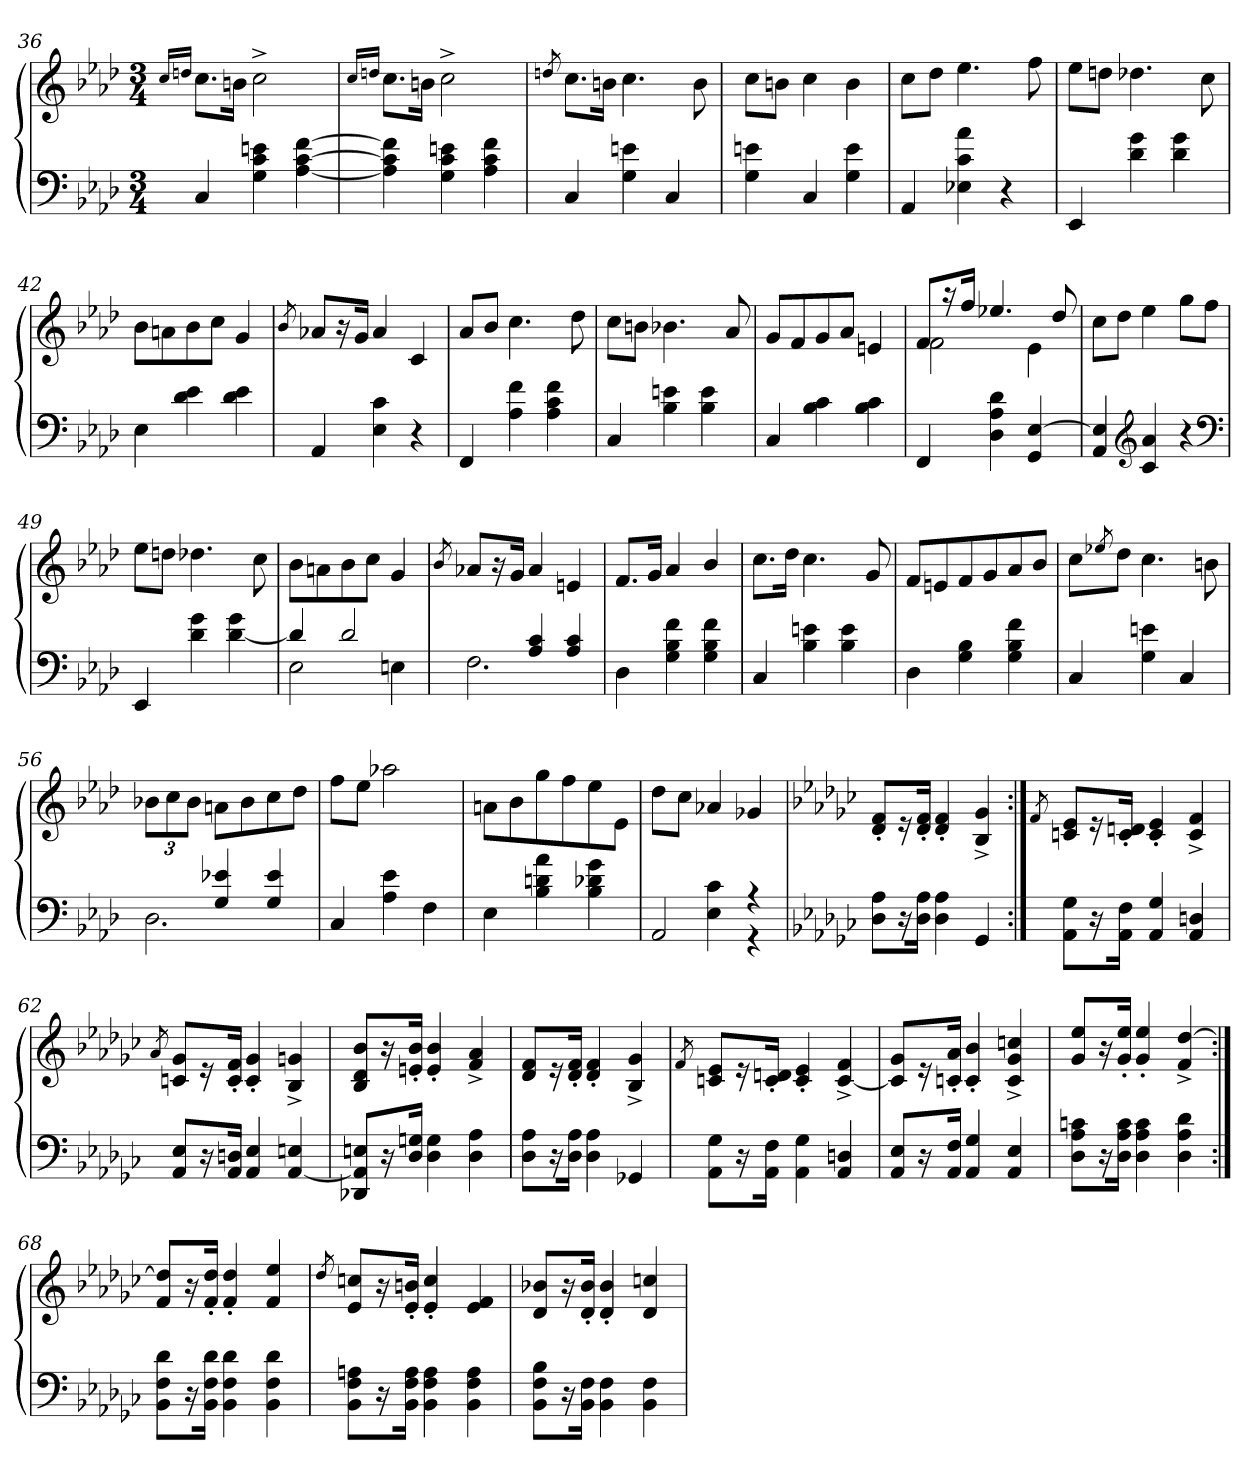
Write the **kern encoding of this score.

**kern	**kern
*part2	*part1
*staff2	*staff1
*clefF4	*clefG2
*k[b-e-a-d-]	*k[b-e-a-d-]
*A-:	*A-:
*M3/4	*M3/4
=36	=36
.	16qcc/LL
.	16qddn/JJ
4C	8.ccL
.	16bnJk
4en 4c 4G	2cc^>
[4f [4c [4A-	.
=37	=37
.	16qcc/LL
.	16qddn/JJ
4f] 4c] 4A-]	8.ccL
.	16bnJk
4en 4c 4G	2cc^>
4f 4c 4A-	.
=38	=38
.	8qddn/
4C	8.ccL
.	16bnJk
4en 4G	4.cc
4C	.
.	8b
=39	=39
4en 4G	8ccL
.	8bnJ
4C	4cc
4e 4G	4b
=40	=40
4AA-	8ccL
.	8dd-J
4a- 4c 4E-X	4.ee-
4r	.
.	8ff
=41	=41
4EE-	8ee-L
.	8ddnJ
4g 4d-	4.dd-X
4g 4d-	.
.	8cc
=42	=42
4E-	8b-L
.	8an
4e- 4d-	8b-
.	8ccJ
4e- 4d-	4g
=43	=43
.	8qb-/
4AA-	8a-XL
.	16r
.	16gJk
4c 4E-	4a-
4r	4c
=44	=44
4FF	8a-L
.	8b-J
4f 4A-	4.cc
4f 4c 4A-	.
.	8dd-
=45	=45
4C	8ccL
.	8bnJ
4en 4B-	4.b-X
4e 4B-	.
.	8a-
=46	=46
4C	8gL
.	8f
4c 4B-	8g
.	8a-J
4c 4B-	4en
=47	=47
*	*^
4FF	8fL	2f
.	16r	.
.	16ffJk	.
4d- 4A- 4D-	4.ee-X	.
[4E- 4GG	.	4e-
.	8dd-	.
*	*v	*v
=48	=48
4E-] 4AA-	8ccL
.	8dd-J
*clefG2	*
4a- 4c	4ee-
4r	8ggL
.	8ffJ
*clefF4	*
=49	=49
4EE-	8ee-L
.	8ddnJ
4g 4d-	4.dd-X
4g [4d-	.
.	8cc
=50	=50
*^	*
4d-]	2E-	8b-L
.	.	8an
2d-	.	8b-
.	.	8ccJ
.	4En	4g
=51	=51	=51
.	.	8qb-/
4ryy	2.F	8a-XL
.	.	16r
.	.	16gJk
4c 4A-	.	4a-
4c 4A-	.	4en
*v	*v	*
=52	=52
4D-	8.fL
.	16gJk
4f 4B- 4G	4a-
4f 4B- 4G	4b-/
=53	=53
4C	8.ccL
.	16dd-Jk
4en 4B-	4.cc
4e 4B-	.
.	8g
=54	=54
4D-	8fL
.	8en
4B- 4G	8f
.	8g
4f 4B- 4G	8a-
.	8b-J
=55	=55
4C	8ccL
.	8qee-X/
.	8dd-J
4en 4G	4.cc
4C	.
.	8bn
=56	=56
*^	*
4ryy	2.D-	12b-XL
.	.	12cc
.	.	12b-J
4e-X 4G	.	8anL
.	.	8b-
4e- 4G	.	8cc
.	.	8dd-J
*v	*v	*
=57	=57
4C	8ffL
.	8ee-J
4e- 4A-	2aa-X
4F	.
=58	=58
4E-	8anL
.	8b-
4a- 4dn 4B-	8gg
.	8ff
4g 4d-X 4B-	8ee-
.	8e-J
=59	=59
*^	*
4ryy	2AA-/	8dd-L
.	.	8ccJ
4c\ 4E-\	.	4a-X
4r	4r	4g-X
*v	*v	*
=60	=60
*k[b-e-a-d-g-c-]	*k[b-e-a-d-g-c-]
8A- 8D-L	8f'> 8d-'>L
16r	16r
16A- 16D-Jk	16f'> 16d-'>Jk
4A- 4D-	4f'> 4d-'>
4GG-	4g-^> 4B-^>
=61:|!	=61:|!
.	8qf/
8G- 8AA-\L	8e- 8cnL
16r	16r
16F 16AA-Jk	16dn'> 16c'>Jk
4G-/ 4AA-	4e-'> 4c'>
4Dn 4AA-	4f^> 4c^>
=62	=62
.	8qa-/
8E- 8AA-L	8g- 8cnL
16r	16r
16Dn 16AA-Jk	16f'> 16c'>Jk
4E- 4AA-	4g-'> 4c'>
4En [4AA-	4gn^> 4B-^>
=63	=63
8En 8AA-] 8DD-XL	8b- 8d- 8B-L
16r	16r
16Gn 16D-Jk	16b-'> 16en'>Jk
4G 4D-	4b-'> 4e'>
4A- 4D-	4a-^> 4f^>
=64	=64
8A- 8D-L	8f 8d-L
16r	16r
16A- 16D-Jk	16f'> 16d-'>Jk
4A- 4D-	4f'> 4d-'>
4GG-X	4g-^> 4B-^>
=65	=65
.	8qf/
8G- 8AA-\L	8e- 8cnL
16r	16r
16F 16AA-Jk	16dn'> 16c'>Jk
4G- 4AA-	4e-'> 4c'>
4Dn/ 4AA-/	4f^> [4c^>
=66	=66
8E- 8AA-L	8g- 8cn]L
16r	16r
16F 16AA-Jk	16a-'> 16c'>Jk
4G-/ 4AA-	4b-'> 4c'>
4E- 4AA-	4cc^> 4g-^> 4c^>
=67	=67
8cn 8A- 8D-L	8ee- 8g-/L
16r	16r
16c 16A- 16D-Jk	16ee-'> 16g-'>Jk
4c 4A- 4D-	4ee-'> 4g-/'>
4d- 4A- 4D-	[4dd-^> 4f^>
=68:|!	=68:|!
8d- 8F 8BB-L	8dd-] 8fL
16r	16r
16d- 16F 16BB-Jk	16dd-'> 16f'>Jk
4d- 4F 4BB-	4dd-'> 4f'>
4d- 4F 4BB-	4ee- 4f/
=69	=69
.	8qdd-/
8An 8F 8BB-L	8ccn 8e-L
16r	16r
16A 16F 16BB-Jk	16bn'> 16e-'>Jk
4A 4F 4BB-	4cc'> 4e-'>
4A 4F 4BB-	4f 4e-
=70	=70
8B- 8F 8BB-L	8b-X 8d-L
16r	16r
16F 16BB-Jk	16b-'> 16d-'>Jk
4F 4BB-	4b-'> 4d-'>
4F 4BB-	4ccn 4d-
=	=
*-	*-
